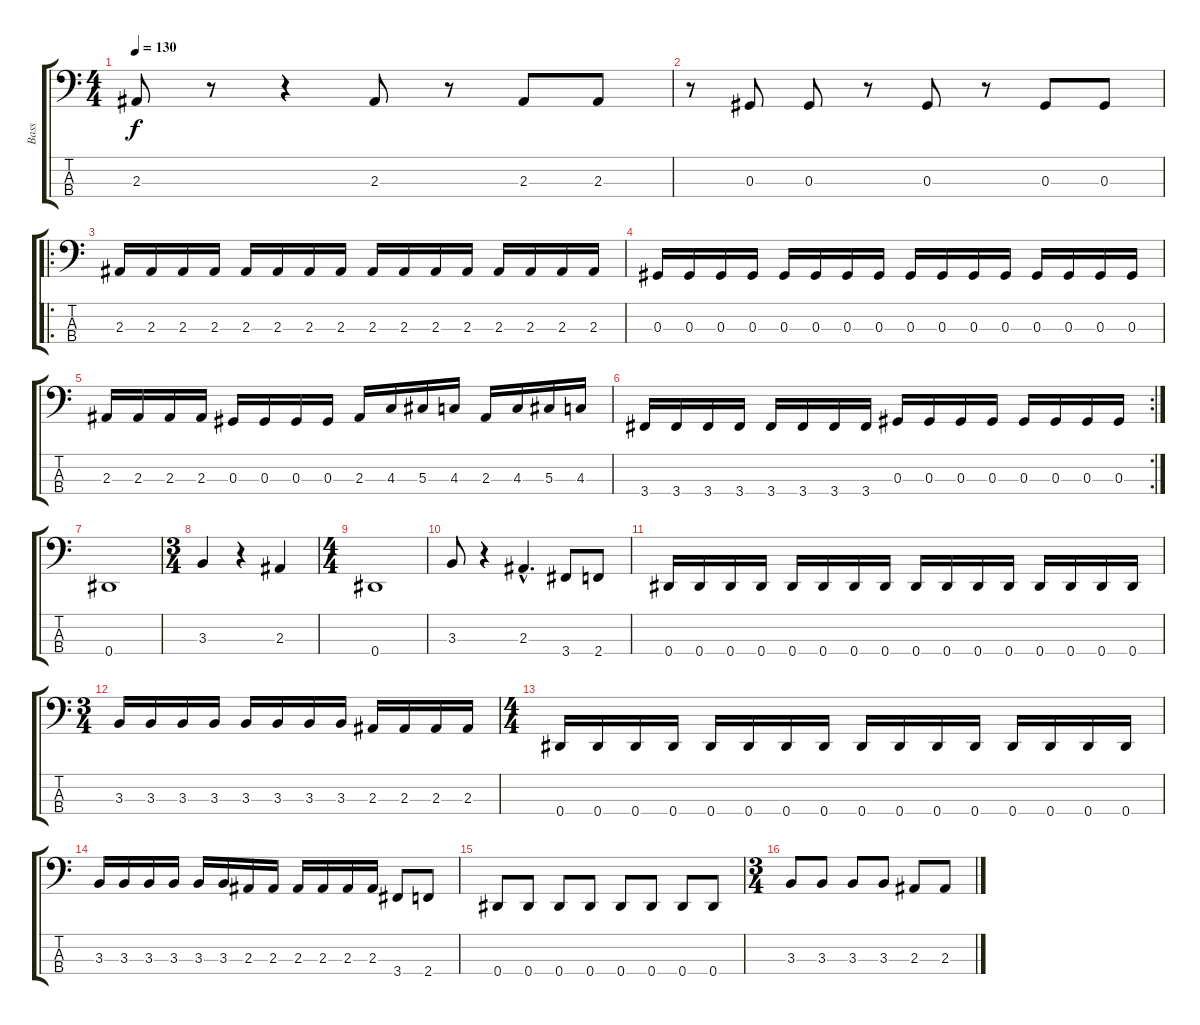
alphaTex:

\track ("Bass" "Bass") {instrument electricbassfinger}
\staff {score tabs}
\tuning (Gb2 Db2 Ab1 Eb1) {hide}
\ts (4 4)
\tempo 130
\clef f4
\ks c
2.3.8{dy f instrument electricbassfinger} r.8 r.4 2.3.8 r.8 2.3.8 2.3.8 |
r.8 0.3.8 0.3.8 r.8 0.3.8 r.8 0.3.8 0.3.8 |
\ro
2.3.16 2.3.16 2.3.16 2.3.16 2.3.16 2.3.16 2.3.16 2.3.16 2.3.16 2.3.16 2.3.16 2.3.16 2.3.16 2.3.16 2.3.16 2.3.16 |
0.3.16 0.3.16 0.3.16 0.3.16 0.3.16 0.3.16 0.3.16 0.3.16 0.3.16 0.3.16 0.3.16 0.3.16 0.3.16 0.3.16 0.3.16 0.3.16 |
2.3.16 2.3.16 2.3.16 2.3.16 0.3.16 0.3.16 0.3.16 0.3.16 2.3.16 4.3.16 5.3.16 4.3.16 2.3.16 4.3.16 5.3.16 4.3.16 |
\rc 2
3.4.16 3.4.16 3.4.16 3.4.16 3.4.16 3.4.16 3.4.16 3.4.16 0.3.16 0.3.16 0.3.16 0.3.16 0.3.16 0.3.16 0.3.16 0.3.16 |
0.4.1 |
\ts (3 4)
3.3.4 r.4 2.3.4 |
\ts (4 4)
0.4.1 |
3.3.8 r.4 2.3{hac}.4{d} 3.4.8 2.4.8 |
0.4.16 0.4.16 0.4.16 0.4.16 0.4.16 0.4.16 0.4.16 0.4.16 0.4.16 0.4.16 0.4.16 0.4.16 0.4.16 0.4.16 0.4.16 0.4.16 |
\ts (3 4)
3.3.16 3.3.16 3.3.16 3.3.16 3.3.16 3.3.16 3.3.16 3.3.16 2.3.16 2.3.16 2.3.16 2.3.16 |
\ts (4 4)
0.4.16 0.4.16 0.4.16 0.4.16 0.4.16 0.4.16 0.4.16 0.4.16 0.4.16 0.4.16 0.4.16 0.4.16 0.4.16 0.4.16 0.4.16 0.4.16 |
3.3.16 3.3.16 3.3.16 3.3.16 3.3.16 3.3.16 2.3.16 2.3.16 2.3.16 2.3.16 2.3.16 2.3.16 3.4.8 2.4.8 |
0.4.8 0.4.8 0.4.8 0.4.8 0.4.8 0.4.8 0.4.8 0.4.8 |
\ts (3 4)
3.3.8 3.3.8 3.3.8 3.3.8 2.3.8 2.3.8
